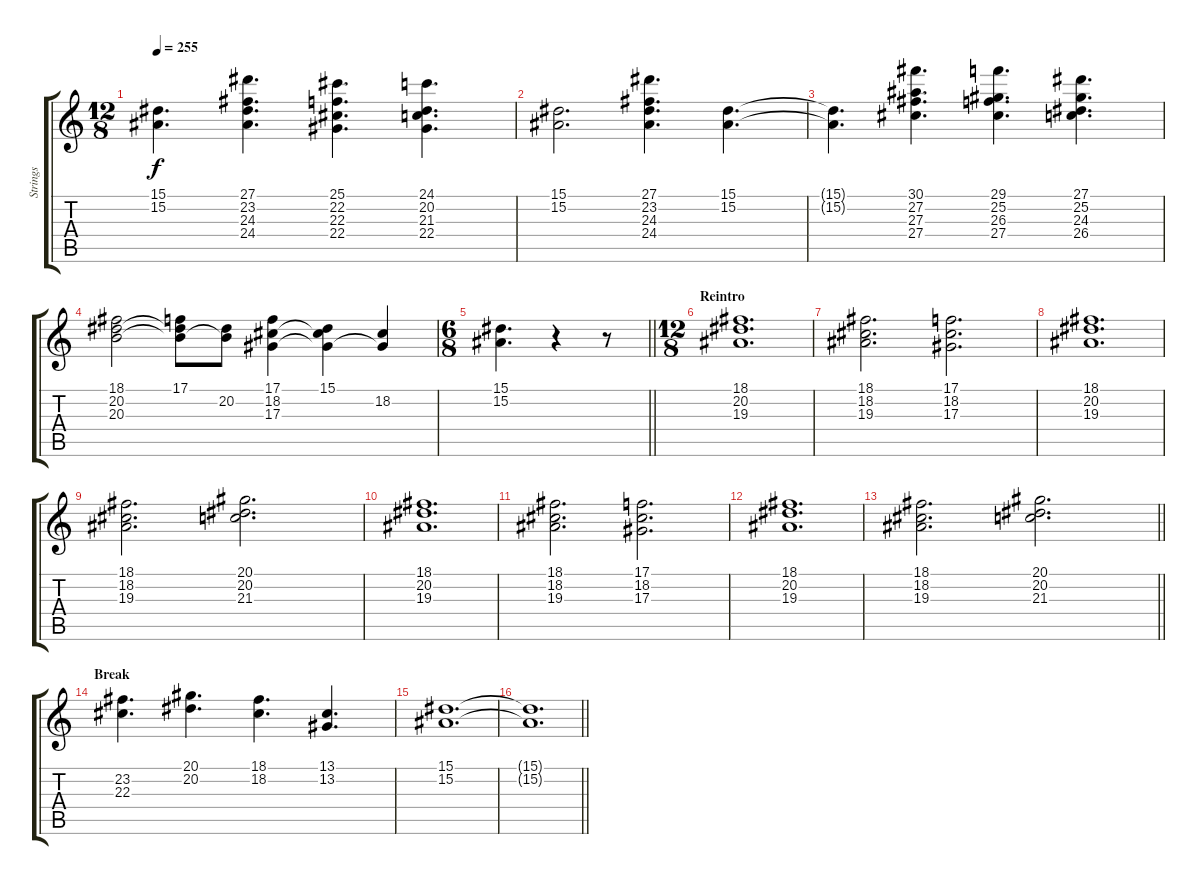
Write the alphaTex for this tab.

\track ("Strings" "Strings") {instrument stringensemble1}
\staff {score tabs}
\tuning (C4 G3 Eb3 Bb2 F2 C2) {hide}
\ts (12 8)
\tempo 255
\clef g2
\ks c
(15.1{t} 15.2{t}).4{d dy f} (27.1 23.2 24.3 24.4).4{d} (25.1 22.2 22.3 22.4).4{d} (24.1 20.2 21.3 22.4).4{d} |
(15.1 15.2).2{d} (27.1 23.2 24.3 24.4).4{d} (15.1 15.2).4{d} |
(15.1{t} 15.2{t}).4{d} (30.1 27.2 27.3 27.4).4{d} (29.1 25.2 26.3 27.4).4{d} (27.1 25.2 24.3 26.4).4{d} |
(18.1 20.2 20.3).2 (17.1 20.2{t} 20.3{t}).8 (20.2 20.3{t}).8 (17.1 18.2 17.3).4 (15.1 18.2{t} 17.3{t}).4 (18.2 17.3{t}).4 |
\ts (6 8)
\barLineRight lightlight
(15.1 15.2).4{d} r.4 r.8 |
\ts (12 8)
\section ("" "Reintro")
(18.1 20.2 19.3).1{d} |
(18.1 18.2 19.3).2{d} (17.1 18.2 17.3).2{d} |
(18.1 20.2 19.3).1{d} |
(18.1 18.2 19.3).2{d} (20.1 20.2 21.3).2{d} |
(18.1 20.2 19.3).1{d} |
(18.1 18.2 19.3).2{d} (17.1 18.2 17.3).2{d} |
(18.1 20.2 19.3).1{d} |
\barLineRight lightlight
(18.1 18.2 19.3).2{d} (20.1 20.2 21.3).2{d} |
\section ("" "Break")
(23.2 22.3).4{d} (20.1 20.2).4{d} (18.1 18.2).4{d} (13.1 13.2).4{d} |
(15.1 15.2).1{d} |
\barLineRight lightlight
(15.1{t} 15.2{t}).1{d}
